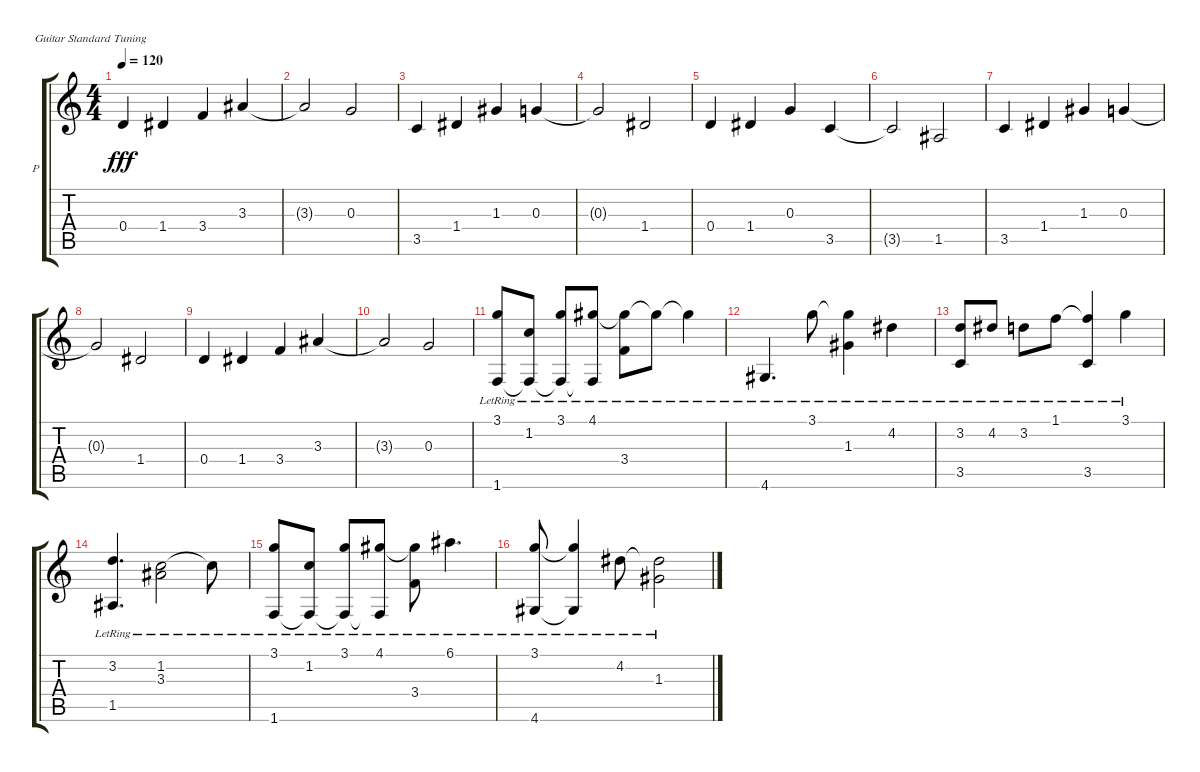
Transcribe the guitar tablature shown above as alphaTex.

\bracketExtendMode groupsimilarinstruments
\firstSystemTrackNameOrientation horizontal
\otherSystemsTrackNameOrientation horizontal
\track ("Piano" "P") {instrument acousticguitarnylon}
\staff {score tabs}
\tuning (E4 B3 G3 D3 A2 E2)
\ts (4 4)
\tempo 120
\clef g2
\ks c
0.4.4{dy fff} 1.4.4 3.4.4 3.3.4 |
3.3{t}.2 0.3.2 |
3.5.4 1.4.4 1.3.4 0.3.4 |
0.3{t}.2 1.4.2 |
0.4.4 1.4.4 0.3.4 3.5.4 |
3.5{t}.2 1.5.2 |
3.5.4 1.4.4 1.3.4 0.3.4 |
0.3{t}.2 1.4.2 |
0.4.4 1.4.4 3.4.4 3.3.4 |
3.3{t}.2 0.3.2 |
(1.6{lr} 3.1{lr}).8 (1.6{lr t} 1.2{lr}).8 (1.6{lr t} 3.1{lr}).8 (1.6{lr t} 4.1{lr}).8 (4.1{lr t} 3.4{lr}).8 4.1{lr t}.8 4.1{lr t}.4 |
4.6{lr}.4{d} 3.1{lr}.8 (3.1{lr t} 1.3{lr}).4 4.2{lr}.4 |
(3.2{lr} 3.5{lr}).8 4.2{lr}.8 3.2{lr}.8 1.1{lr}.8 (1.1{lr t} 3.5{lr}).4 3.1{lr}.4 |
(3.2{lr} 1.5{lr}).4{d} (1.2{lr} 3.3{lr}).2 1.2{lr t}.8 |
(1.6{lr} 3.1{lr}).8 (1.6{lr t} 1.2{lr}).8 (1.6{lr t} 3.1{lr}).8 (1.6{lr t} 4.1{lr}).8 (4.1{lr t} 3.4{lr}).8 6.1{lr}.4{d} |
(3.1{lr} 4.6{lr}).8 (3.1{lr t} 4.6{lr t}).4 4.2{lr}.8 (4.2{lr t} 1.3{lr}).2
